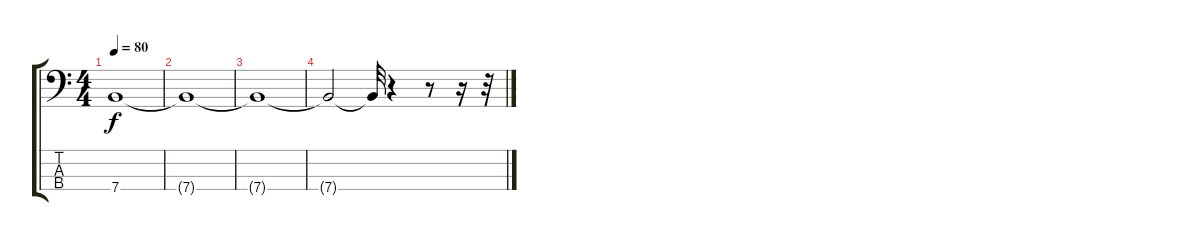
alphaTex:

\track "" {instrument electricbassfinger}
\staff {score tabs}
\tuning (G2 D2 A1 E1) {hide}
\ts (4 4)
\tempo 80
\clef f4
\ks c
7.4{t}.1{dy f} |
7.4{t}.1 |
7.4{t}.1 |
7.4{t}.2 7.4{t}.32 r.4 r.8 r.16 r.32
